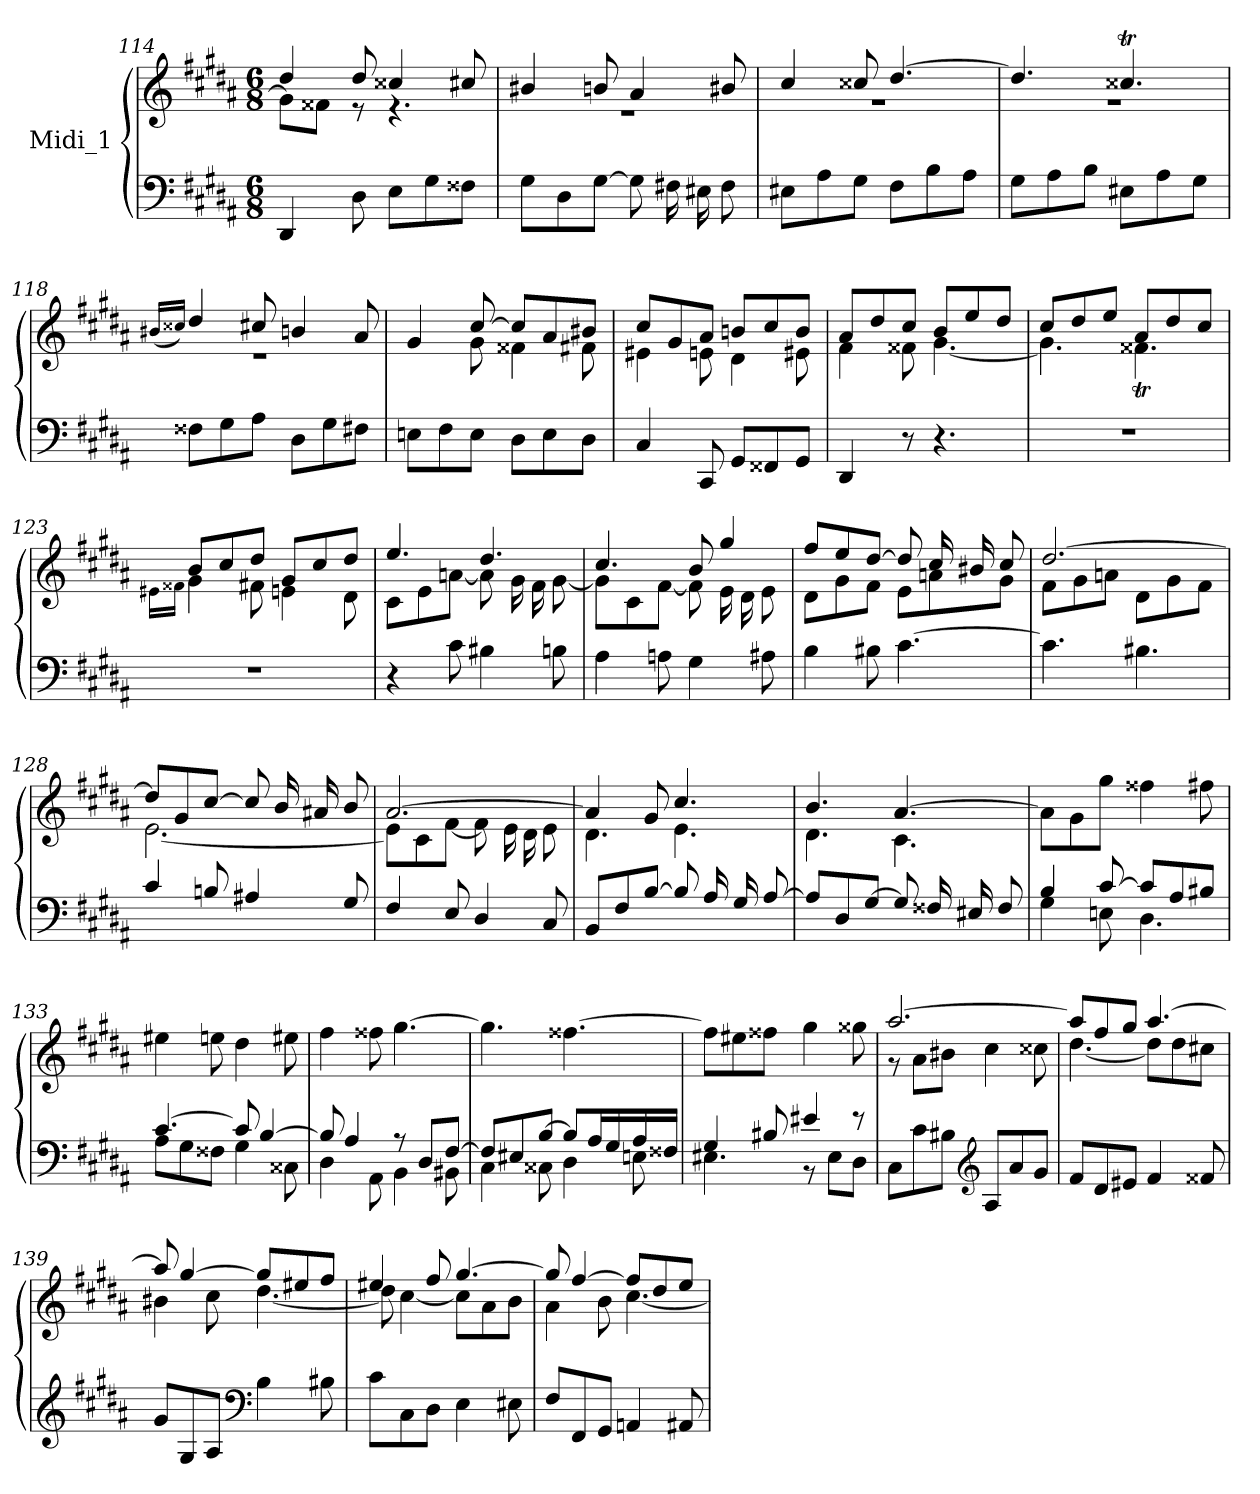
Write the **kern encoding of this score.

**kern	**kern
*part1	*part1
*staff2	*staff1
*I"Midi_1	*
*clefF4	*clefG2
*k[f#c#g#d#a#]	*k[f#c#g#d#a#]
*B:	*B:
*M6/8	*M6/8
=114	=114
*^	*
!	!LO:N:vis=1	!
*	*	*^
4DD#/	2.ryy	4dd#/	8g#L]
.	.	.	8f##XJ
8D#\	.	8dd#/	8r
8E\L	.	4cc##X/	4.r
8G#\	.	.	.
8F##X\J	.	8cc#X/	.
=115	=115	=115	=115
!	!LO:N:vis=1	!	!LO:N:vis=1
8G#\L	2.ryy	4b#X/	2.r
8D#\	.	.	.
[8G#\J	.	8bn/	.
8G#\L]	.	4a#/	.
16F#X\L	.	.	.
16E#X\	.	.	.
8F#\J	.	8b#X/	.
=116	=116	=116	=116
!	!LO:N:vis=1	!	!LO:N:vis=1
8E#X\L	2.ryy	4cc#/	2.r
8A#\	.	.	.
8G#\J	.	8cc##X/	.
8F#\L	.	[4.dd#/	.
8B\	.	.	.
8A#\J	.	.	.
=117	=117	=117	=117
!	!LO:N:vis=1	!	!LO:N:vis=1
8G#\L	2.ryy	4.dd#/]	2.r
8A#\	.	.	.
8B\J	.	.	.
8E#X\L	.	4.cc##Xt/	.
8A#\	.	.	.
8G#\J	.	.	.
*v	*v	*	*
!!LO:LB:g=z	!!
=118	=118	=118
.	(>16qqb#XLL	.
.	16qqcc##XJJ)	.
!	!	!LO:N:vis=1
8F##XL	4dd#/	2.r
8G#	.	.
8A#J	8cc#X/	.
8D#L	4bn/	.
8G#	.	.
8F#XJ	8a#/	.
=119	=119	=119
8EnL	4g#/	4ryy
8F#	.	.
8EJ	[8cc#/	8g#\
8D#L	8cc#/L]	4f##X\
8E	8a#/	.
8D#J	8b#X/J	8f#X\
=120	=120	=120
4C#	8cc#/L	4e#X\
.	8g#/	.
8CC#	8a#/J	8en\
8GG#L	8bn/L	4d#\
8FF##X	8cc#/	.
8GG#J	8b/J	8e#X\
=121	=121	=121
4DD#	8a#L	4f#\
.	8dd#	.
8r	8cc#J	8f##X\
4.r	8b/L	[4.g#\
.	8ee/	.
.	8dd#/J	.
=122	=122	=122
!LO:N:vis=1	!	!
2.r	8cc#L	4.g#\]
.	8dd#	.
.	8eeJ	.
.	8a#L	4.f##Xt\
.	8dd#	.
.	8cc#J	.
!!LO:LB:g=z	!!
=123	=123	=123
.	.	16qqe#X\LL
.	.	16qqf##X\JJ
!LO:N:vis=1	!	!
2.r	8b/L	4g#\
.	8cc#/	.
.	8dd#/J	8f#X\
.	8g#/L	4en\
.	8cc#/	.
.	8dd#/J	8d#\
=124	=124	=124
4r	4.ee/	8c#L
.	.	8e
8c#	.	[8anJ
4B#X	4.dd#/	8a\L]
.	.	16g#\L
.	.	16f#\
8Bn	.	[8g#\J
=125	=125	=125
4A#	4.cc#/	8g#L]
.	.	8c#
8An	.	[8f#J
4G#	8b/	8f#L]
.	4gg#/	16eL
.	.	16d#
8A#X	.	8eJ
=126	=126	=126
4B	8ff#/L	8d#L
.	8ee/	8g#
8B#X	[8dd#/J	8f#J
[4.c#	8dd#L]	8e\L
.	16cc#L	8an\
.	16b#X	.
.	8cc#J	8g#\J
=127	=127	=127
4.c#]	[2.dd#/	8f#\L
.	.	8g#\
.	.	8an\J
4.B#X	.	8d#\L
.	.	8g#\
.	.	8f#\J
!!LO:LB:g=z	!!
=128	=128	=128
*^	*	*
!	!LO:N:vis=1	!	!
4c#	2.ryy	8dd#L]	[2.e\
.	.	8g#	.
8Bn	.	[8cc#J	.
4A#X	.	8cc#/L]	.
.	.	16b/L	.
.	.	16a#X/	.
8G#	.	8b/J	.
=129	=129	=129	=129
!	!LO:N:vis=1	!	!
4F#	2.ryy	[2.a#/	8e\L]
.	.	.	8c#\
8E	.	.	[8f#\J
4D#	.	.	8f#L]
.	.	.	16eL
.	.	.	16d#
8C#	.	.	8eJ
=130	=130	=130	=130
!	!LO:N:vis=1	!	!
8BBL	2.ryy	4a#/]	4.d#\
8F#	.	.	.
[8BJ	.	8g#/	.
8BL]	.	4.cc#/	4.e\
16A#L	.	.	.
16G#	.	.	.
[8A#J	.	.	.
=131	=131	=131	=131
!	!LO:N:vis=1	!	!
8A#L]	2.ryy	4.b/	4.d#\
8D#	.	.	.
[8G#J	.	.	.
8G#L]	.	[4.a#/	4.c#\
16F##XL	.	.	.
16E#X	.	.	.
8F##J	.	.	.
*	*	*v	*v
!!LO:LB:g=z
=132	=132	=132
4B/	4G#\	8a#L]
.	.	8g#
[8c#/	8En\	8gg#J
8c#/L]	4.D#\	4ff##X
8A#/	.	.
8B#X/J	.	8ff#X
=133	=133	=133
[4.c#/	8A#L	4ee#X
.	8G#	.
.	8F##XJ	8een
8c#/]	4G#\	4dd#
[4B/	.	.
.	8C##X\	8ee#X
=134	=134	=134
8B/]	4D#\	4ff#
4A#/	.	.
.	8AA#\	8ff##X
8r	4BB\	[4.gg#
8D#L	.	.
[8F#J	8BB#X\	.
=135	=135	=135
8F#L]	4C#\	4.gg#]
8E#X	.	.
[8BJ	8C##X\	.
8BL]	4D#\	[4.ff##X
16A#L	.	.
16G#	.	.
16A#	8E\	.
16F##X/JJ	.	.
=136	=136	=136
4G#/	4.E#X\	8ff##L]
.	.	8ee#X
8B#X/	.	8ff##J
4e#X/	8r	4gg#
.	8E#\L	.
8r	8D#\J	8gg##X
*v	*v	*
!!LO:LB:g=z
=137	=137
*	*^
8C#L	[2.aa#/	8r
8c#	.	8a#\L
8B#XJ	.	8b#X\J
*clefG2	*	*
8A#L	.	4cc#\
8a#	.	.
8g#J	.	8cc##X\
=138	=138	=138
8f#L	8aa#L]	[4.dd#\
8d#	8ff#	.
8e#XJ	8gg#J	.
4f#	[4.aa#/	8dd#\L]
.	.	8dd#\
8f##X	.	8cc#X\J
=139	=139	=139
8g#L	8aa#/]	4b#X\
8G#	[4gg#/	.
8A#J	.	8cc#\
*clefF4	*	*
4B	8gg#/L]	[4.dd#\
.	8ee#X/	.
8B#X	8ff#/J	.
=140	=140	=140
8c#L	4ee#X/	8dd#\]
8C#	.	[4cc#\
8D#J	8ff#/	.
4E	[4.gg#/	8cc#L]
.	.	8a#
8E#X	.	8bJ
=141	=141	=141
8F#L	8gg#/]	4a#\
8FF#	[4ff#/	.
8GG#J	.	8b\
4AAn	8ff#L]	[4.cc#\
.	8dd#	.
8AA#X	8eeJ	.
*	*v	*v
=	=
*-	*-
